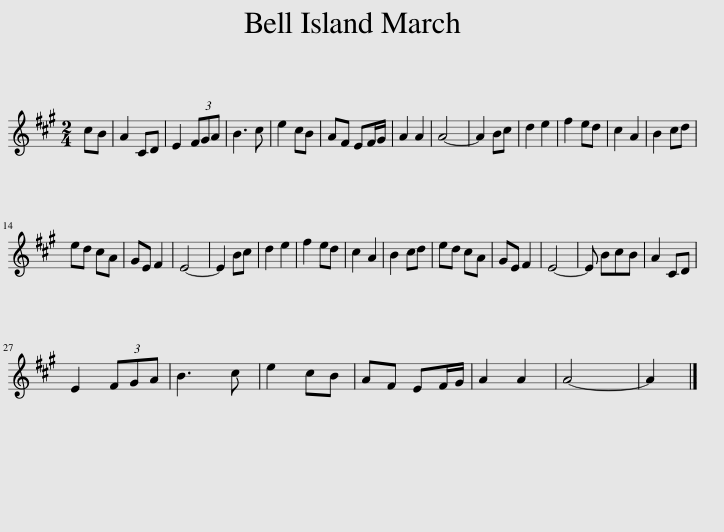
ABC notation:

X:1
L:1/8
M:2/4
I:linebreak $
K:A
V:1 treble
V:1
 cB | A2 CD | E2 (3FGA | B3 c | e2 cB | %5
 AF EF/G/ | A2 A2 | A4- | A2 Bc | d2 e2 | %10
 f2 ed | c2 A2 | B2 cd |$ ed cA | GE F2 | %15
 E4- | E2 Bc | d2 e2 | f2 ed | c2 A2 | %20
 B2 cd | ed cA | GE F2 | E4- | E BcB | %25
 A2 CD |$ E2 (3FGA | B3 c | e2 cB | AF EF/G/ | %30
 A2 A2 | A4- | A2 |] %33
